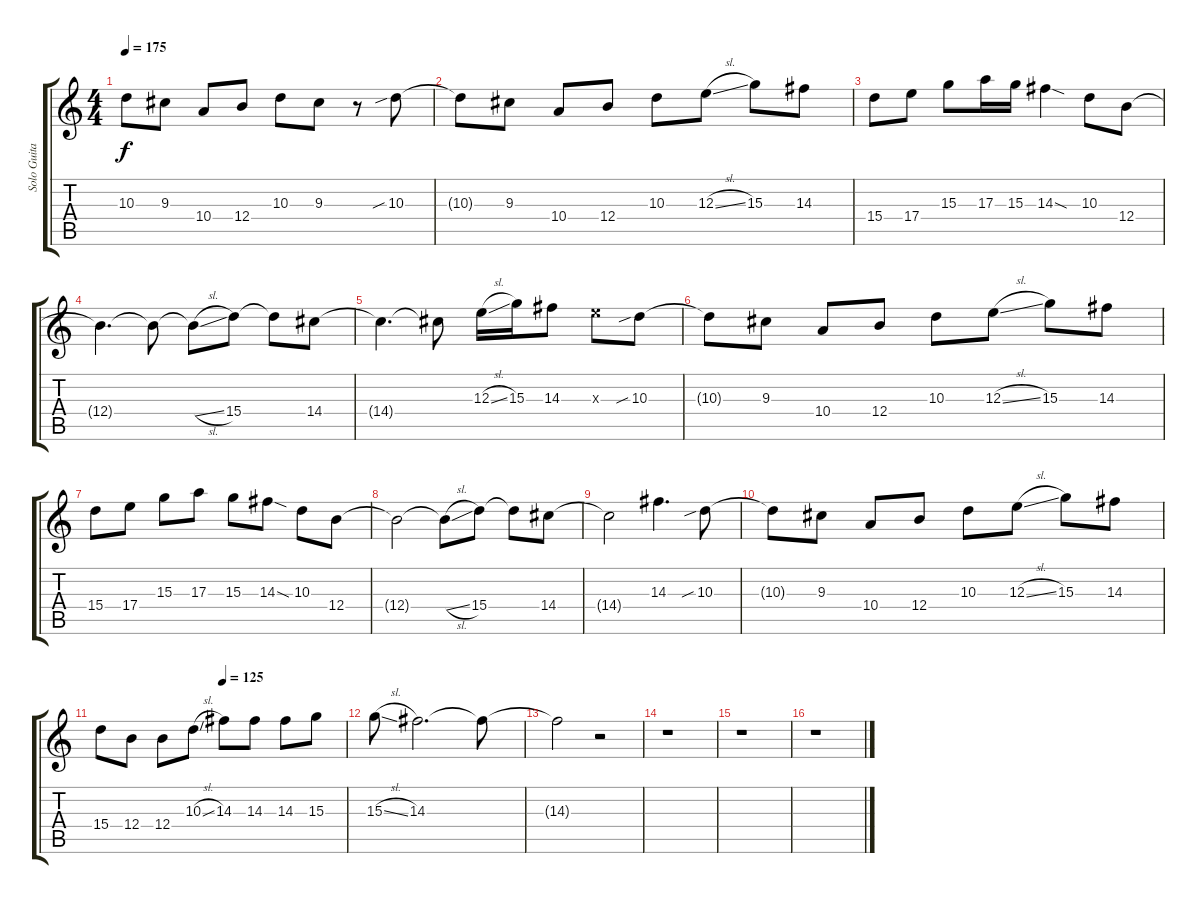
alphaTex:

\track ("Solo Guitar" "Solo Guita") {instrument distortionguitar}
\staff {score tabs}
\tuning (Db4 Ab3 E3 B2 Gb2 B1) {hide}
\ts (4 4)
\tempo 175
\clef g2
\ks c
10.3{t}.8{dy f} 9.3.8 10.4.8 12.4.8 10.3.8 9.3.8 r.8 10.3{sib}.8 |
10.3{t}.8 9.3.8 10.4.8 12.4.8 10.3.8 12.3{sl}.8 15.3.8 14.3.8 |
15.4.8 17.4.8 15.3.8 17.3.16 15.3.16 14.3{sod}.4 10.3.8 12.4.8 |
12.4{t}.4{d} 12.4{t}.8 12.4{sl t}.8 15.4.8 15.4{t}.8 14.4.8 |
14.4{t}.4{d} 14.4{t}.8 12.3{sl}.16 15.3.16 14.3.8 12.3{x}.8 10.3{sib}.8 |
10.3{t}.8 9.3.8 10.4.8 12.4.8 10.3.8 12.3{sl}.8 15.3.8 14.3.8 |
15.4.8 17.4.8 15.3.8 17.3.8 15.3.8 14.3{sod}.8 10.3.8 12.4.8 |
12.4{t}.2 12.4{sl t}.8 15.4.8 15.4{t}.8 14.4.8 |
14.4{t}.2 14.3.4{d} 10.3{sib}.8 |
10.3{t}.8 9.3.8 10.4.8 12.4.8 10.3.8 12.3{sl}.8 15.3.8 14.3.8 |
\tempo (125 0.5)
15.4.8 12.4.8 12.4.8 10.3{sl}.8 14.3.8 14.3.8 14.3.8 15.3.8 |
15.3{sl}.8 14.3.2{d volume 0} 14.3{t}.8 |
14.3{t}.2 r.2 |
r.1 |
r.1 |
r.1
